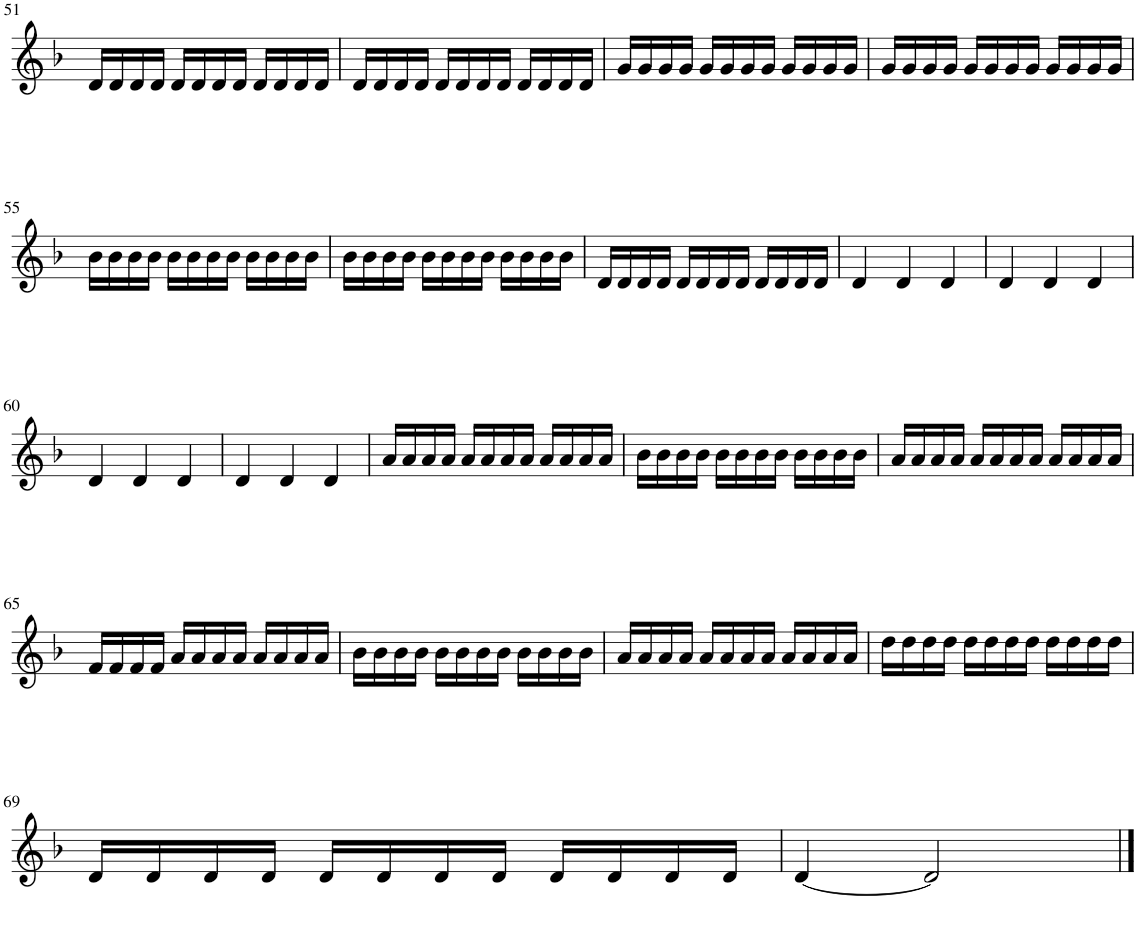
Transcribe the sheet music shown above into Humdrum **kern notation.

**kern
*part1
*staff1
*I"Flauta 3
*I'Fl
!!LO:PB:g=z
*clefG2
*k[b-]
*M3/4
=51
16d/LL
16d/
16d/
16d/JJ
16d/LL
16d/
16d/
16d/JJ
16d/LL
16d/
16d/
16d/JJ
=52
16d/LL
16d/
16d/
16d/JJ
16d/LL
16d/
16d/
16d/JJ
16d/LL
16d/
16d/
16d/JJ
=53
16g/LL
16g/
16g/
16g/JJ
16g/LL
16g/
16g/
16g/JJ
16g/LL
16g/
16g/
16g/JJ
=54
16g/LL
16g/
16g/
16g/JJ
16g/LL
16g/
16g/
16g/JJ
16g/LL
16g/
16g/
16g/JJ
!!LO:LB:g=z
=55
16b-\LL
16b-\
16b-\
16b-\JJ
16b-\LL
16b-\
16b-\
16b-\JJ
16b-\LL
16b-\
16b-\
16b-\JJ
=56
16b-\LL
16b-\
16b-\
16b-\JJ
16b-\LL
16b-\
16b-\
16b-\JJ
16b-\LL
16b-\
16b-\
16b-\JJ
=57
16d/LL
16d/
16d/
16d/JJ
16d/LL
16d/
16d/
16d/JJ
16d/LL
16d/
16d/
16d/JJ
=58
4d/
4d/
4d/
=59
4d/
4d/
4d/
!!LO:LB:g=z
=60
4d/
4d/
4d/
=61
4d/
4d/
4d/
=62
16a/LL
16a/
16a/
16a/JJ
16a/LL
16a/
16a/
16a/JJ
16a/LL
16a/
16a/
16a/JJ
=63
16b-\LL
16b-\
16b-\
16b-\JJ
16b-\LL
16b-\
16b-\
16b-\JJ
16b-\LL
16b-\
16b-\
16b-\JJ
=64
16a/LL
16a/
16a/
16a/JJ
16a/LL
16a/
16a/
16a/JJ
16a/LL
16a/
16a/
16a/JJ
!!LO:LB:g=z
=65
16f/LL
16f/
16f/
16f/JJ
16a/LL
16a/
16a/
16a/JJ
16a/LL
16a/
16a/
16a/JJ
=66
16b-\LL
16b-\
16b-\
16b-\JJ
16b-\LL
16b-\
16b-\
16b-\JJ
16b-\LL
16b-\
16b-\
16b-\JJ
=67
16a/LL
16a/
16a/
16a/JJ
16a/LL
16a/
16a/
16a/JJ
16a/LL
16a/
16a/
16a/JJ
=68
16dd\LL
16dd\
16dd\
16dd\JJ
16dd\LL
16dd\
16dd\
16dd\JJ
16dd\LL
16dd\
16dd\
16dd\JJ
!!LO:LB:g=z
=69
16d/LL
16d/
16d/
16d/JJ
16d/LL
16d/
16d/
16d/JJ
16d/LL
16d/
16d/
16d/JJ
=70
[4d/
2d/]
==
*-
